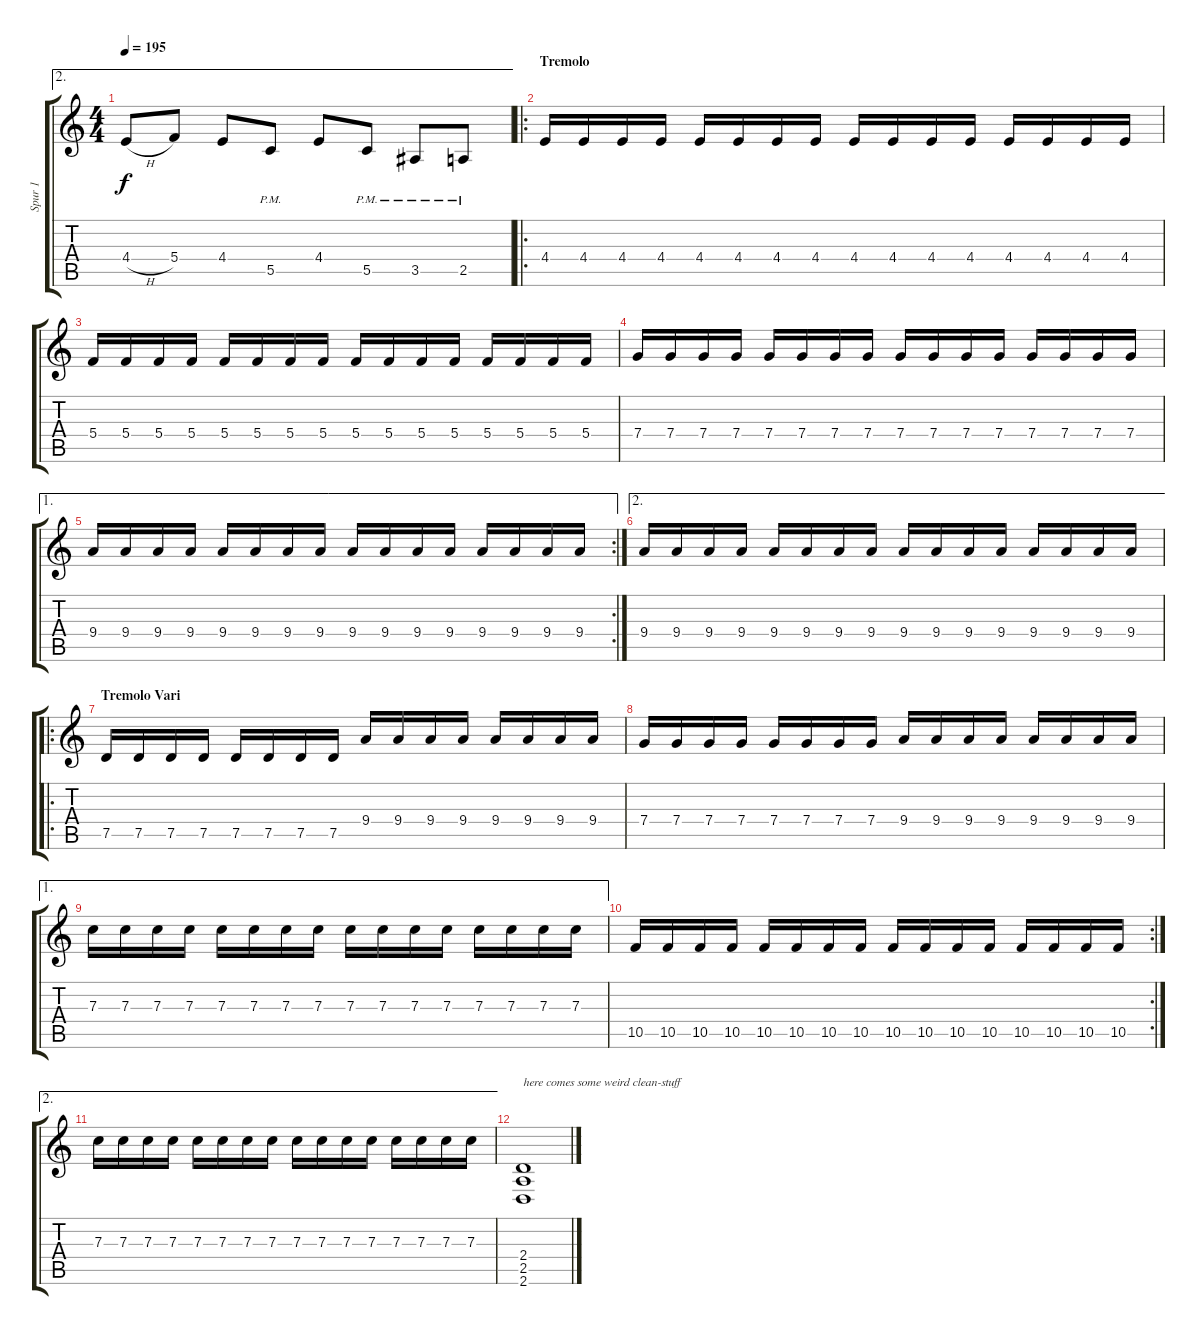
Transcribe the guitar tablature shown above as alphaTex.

\track ("Spur 1" "Spur 1") {instrument distortionguitar}
\staff {score tabs}
\tuning (D4 A3 F3 C3 G2 C2) {hide}
\ae 2
\ts (4 4)
\tempo 195
\clef g2
\ks c
4.4{h}.8{dy f} 5.4.8 4.4.8 5.5{pm}.8 4.4.8 5.5{pm}.8 3.5{pm}.8 2.5{pm}.8 |
\ro
\section ("" "Tremolo")
4.4.16 4.4.16 4.4.16 4.4.16 4.4.16 4.4.16 4.4.16 4.4.16 4.4.16 4.4.16 4.4.16 4.4.16 4.4.16 4.4.16 4.4.16 4.4.16 |
5.4.16 5.4.16 5.4.16 5.4.16 5.4.16 5.4.16 5.4.16 5.4.16 5.4.16 5.4.16 5.4.16 5.4.16 5.4.16 5.4.16 5.4.16 5.4.16 |
7.4.16 7.4.16 7.4.16 7.4.16 7.4.16 7.4.16 7.4.16 7.4.16 7.4.16 7.4.16 7.4.16 7.4.16 7.4.16 7.4.16 7.4.16 7.4.16 |
\ae 1
\rc 2
9.4.16 9.4.16 9.4.16 9.4.16 9.4.16 9.4.16 9.4.16 9.4.16 9.4.16 9.4.16 9.4.16 9.4.16 9.4.16 9.4.16 9.4.16 9.4.16 |
\ae 2
9.4.16 9.4.16 9.4.16 9.4.16 9.4.16 9.4.16 9.4.16 9.4.16 9.4.16 9.4.16 9.4.16 9.4.16 9.4.16 9.4.16 9.4.16 9.4.16 |
\ro
\section ("" "Tremolo Vari")
7.5.16 7.5.16 7.5.16 7.5.16 7.5.16 7.5.16 7.5.16 7.5.16 9.4.16 9.4.16 9.4.16 9.4.16 9.4.16 9.4.16 9.4.16 9.4.16 |
7.4.16 7.4.16 7.4.16 7.4.16 7.4.16 7.4.16 7.4.16 7.4.16 9.4.16 9.4.16 9.4.16 9.4.16 9.4.16 9.4.16 9.4.16 9.4.16 |
\ae 1
7.3.16 7.3.16 7.3.16 7.3.16 7.3.16 7.3.16 7.3.16 7.3.16 7.3.16 7.3.16 7.3.16 7.3.16 7.3.16 7.3.16 7.3.16 7.3.16 |
\rc 2
10.5.16 10.5.16 10.5.16 10.5.16 10.5.16 10.5.16 10.5.16 10.5.16 10.5.16 10.5.16 10.5.16 10.5.16 10.5.16 10.5.16 10.5.16 10.5.16 |
\ae 2
7.3.16 7.3.16 7.3.16 7.3.16 7.3.16 7.3.16 7.3.16 7.3.16 7.3.16 7.3.16 7.3.16 7.3.16 7.3.16 7.3.16 7.3.16 7.3.16 |
(2.4 2.5 2.6).1{txt "here comes some weird clean-stuff"}
